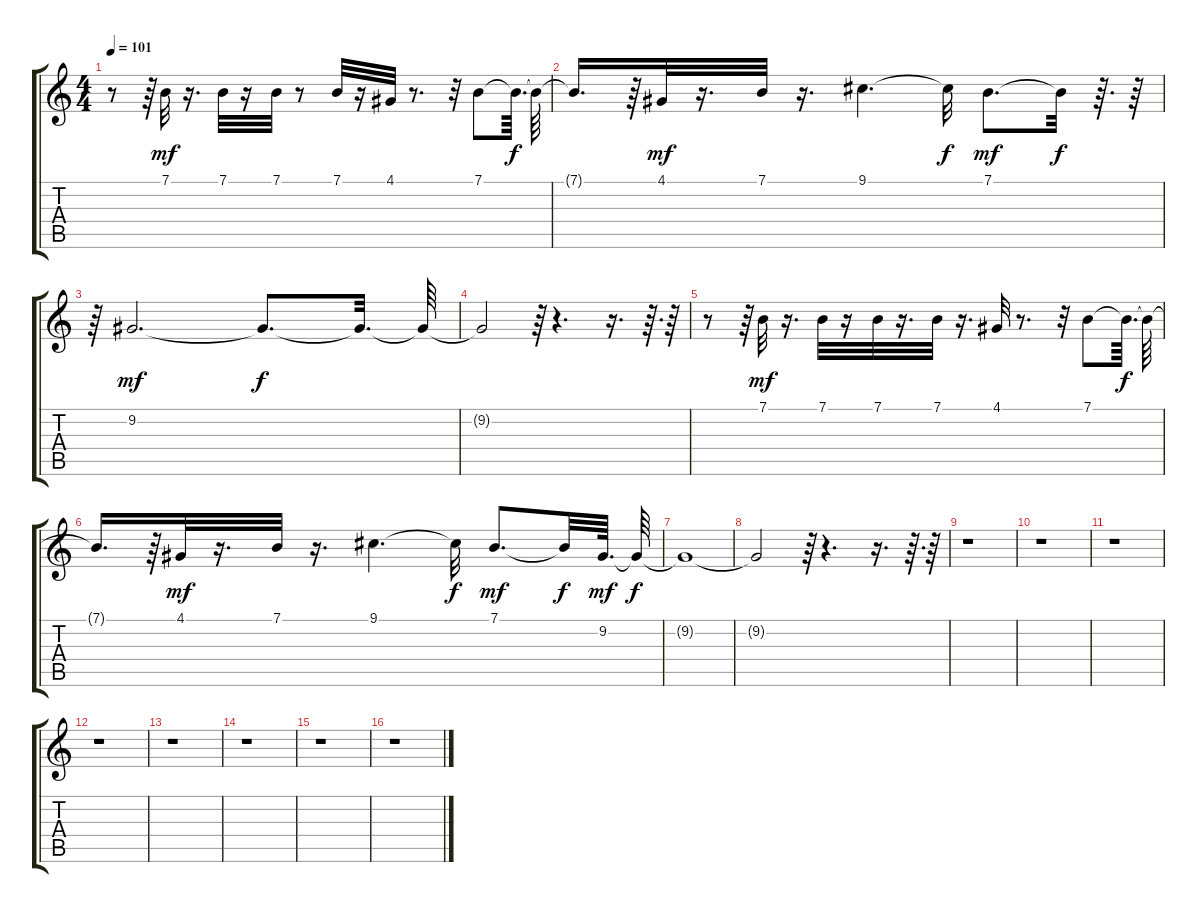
\track "" {instrument recorder}
\staff {score tabs}
\tuning (E4 B3 G3 D3 A2 E2) {hide}
\ts (4 4)
\tempo 101
\clef g2
\ks c
r.8{dy f} r.64 7.1.32{dy mf} r.16{d} 7.1.32 r.16 7.1.32 r.8 7.1.32 r.16 4.1.32 r.8{d} r.32 7.1.8 7.1{t}.64{d dy f} 7.1{t}.64 |
7.1{t}.16{d} r.64 4.1.32{dy mf} r.16{d} 7.1.32 r.16{d} 9.1.4{d} 9.1{t}.32{dy f} 7.1.8{d dy mf} 7.1{t}.32{dy f} r.64{d} r.64 |
r.64 9.2.2{d dy mf} 9.2{t}.8{d dy f} 9.2{t}.32{d} 9.2{t}.64 |
9.2{t}.2 r.64 r.4{d} r.16{d} r.64{d} r.64 |
r.8 r.64 7.1.32{dy mf} r.16{d} 7.1.32 r.16 7.1.32 r.16{d} 7.1.32 r.16{d} 4.1.32 r.8{d} r.32 7.1.8 7.1{t}.64{d dy f} 7.1{t}.64 |
7.1{t}.16{d} r.64 4.1.32{dy mf} r.16{d} 7.1.32 r.16{d} 9.1.4{d} 9.1{t}.32{dy f} 7.1.8{d dy mf} 7.1{t}.32{dy f} 9.2.64{d dy mf} 9.2{t}.64{dy f} |
9.2{t}.1 |
9.2{t}.2 r.64 r.4{d} r.16{d} r.64{d} r.64 |
r.1 |
r.1 |
r.1 |
r.1 |
r.1 |
r.1 |
r.1 |
r.1
